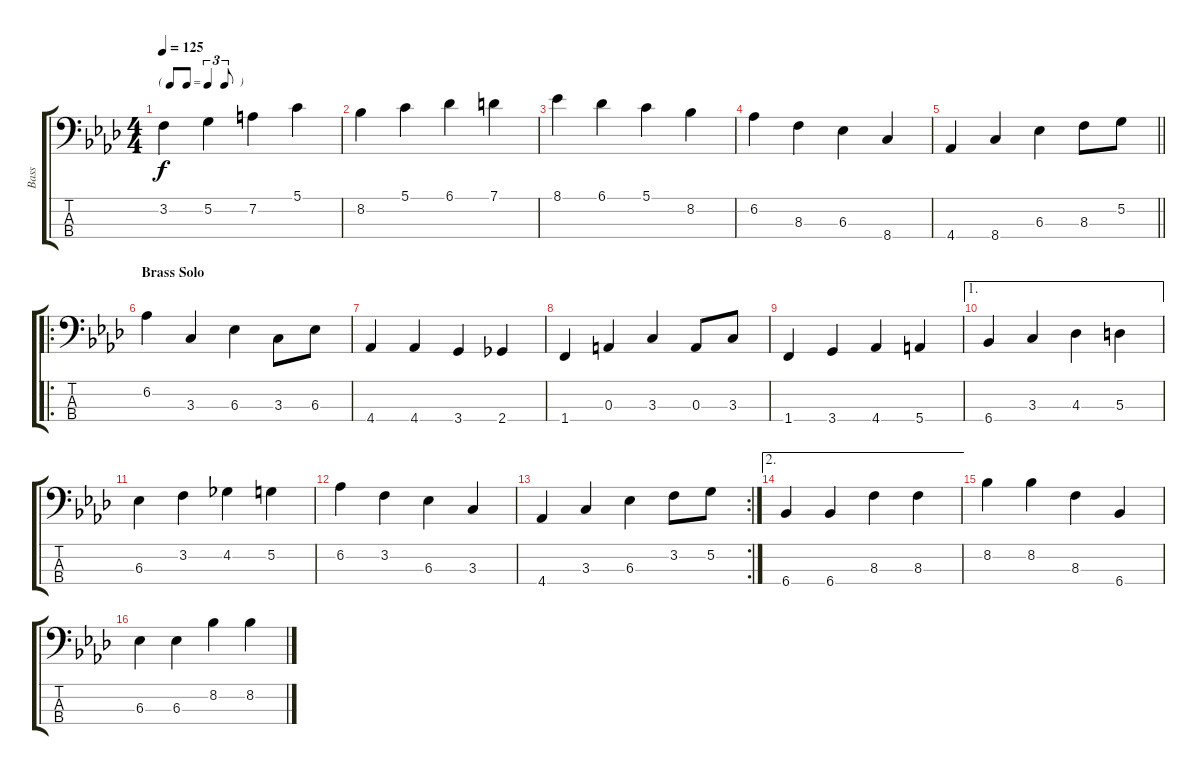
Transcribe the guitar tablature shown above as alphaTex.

\track ("Bass" "Bass") {instrument electricbassfinger}
\staff {score tabs}
\tuning (G2 D2 A1 E1) {hide}
\ts (4 4)
\tf triplet8th
\tempo 125
\clef f4
\ks ab
3.2.4{dy f} 5.2.4 7.2.4 5.1.4 |
8.2.4 5.1.4 6.1.4 7.1.4 |
8.1.4 6.1.4 5.1.4 8.2.4 |
6.2.4 8.3.4 6.3.4 8.4.4 |
\barLineRight lightlight
4.4.4 8.4.4 6.3.4 8.3.8 5.2.8 |
\ro
\section ("" "Brass Solo")
6.2.4 3.3.4 6.3.4 3.3.8 6.3.8 |
4.4.4 4.4.4 3.4.4 2.4.4 |
1.4.4 0.3.4 3.3.4 0.3.8 3.3.8 |
1.4.4 3.4.4 4.4.4 5.4.4 |
\ae 1
6.4.4 3.3.4 4.3.4 5.3.4 |
6.3.4 3.2.4 4.2.4 5.2.4 |
6.2.4 3.2.4 6.3.4 3.3.4 |
\rc 2
4.4.4 3.3.4 6.3.4 3.2.8 5.2.8 |
\ae 2
6.4.4 6.4.4 8.3.4 8.3.4 |
8.2.4 8.2.4 8.3.4 6.4.4 |
6.3.4 6.3.4 8.2.4 8.2.4
